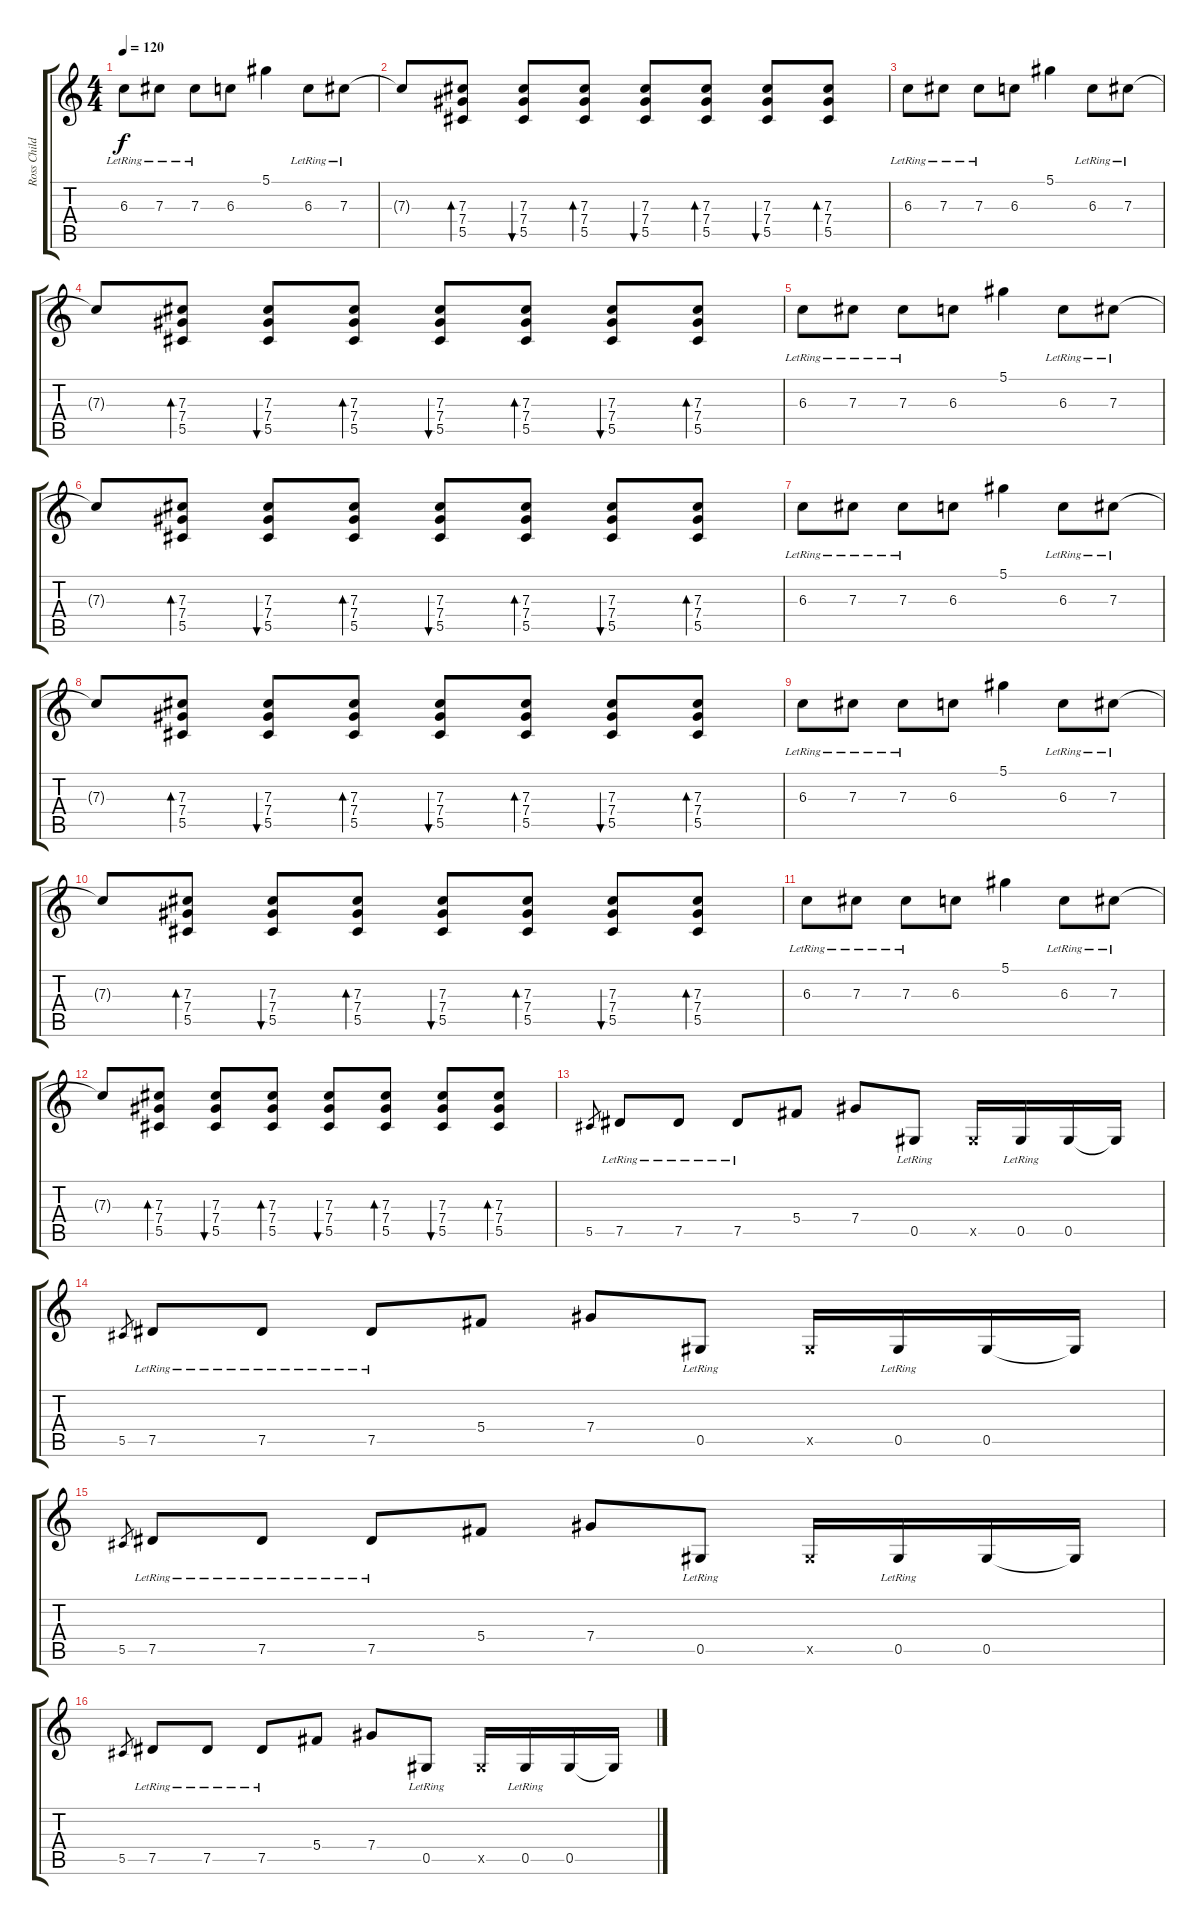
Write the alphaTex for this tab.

\track ("Ross Childress" "Ross Child") {instrument acousticguitarsteel}
\staff {score tabs}
\tuning (Eb4 Bb3 Gb3 Db3 Ab2 Eb2) {hide}
\ts (4 4)
\tempo 120
\clef g2
\ks c
6.3{lr}.8{dy f} 7.3{lr}.8 7.3{lr}.8 6.3.8 5.1.4 6.3{lr}.8 7.3{lr}.8 |
7.3{t}.8 (7.3 7.4 5.5).8{bd 60} (7.3 7.4 5.5).8{bu 60} (7.3 7.4 5.5).8{bd 60} (7.3 7.4 5.5).8{bu 60} (7.3 7.4 5.5).8{bd 60} (7.3 7.4 5.5).8{bu 60} (7.3 7.4 5.5).8{bd 60} |
6.3{lr}.8 7.3{lr}.8 7.3{lr}.8 6.3.8 5.1.4 6.3{lr}.8 7.3{lr}.8 |
7.3{t}.8 (7.3 7.4 5.5).8{bd 60} (7.3 7.4 5.5).8{bu 60} (7.3 7.4 5.5).8{bd 60} (7.3 7.4 5.5).8{bu 60} (7.3 7.4 5.5).8{bd 60} (7.3 7.4 5.5).8{bu 60} (7.3 7.4 5.5).8{bd 60} |
6.3{lr}.8 7.3{lr}.8 7.3{lr}.8 6.3.8 5.1.4 6.3{lr}.8 7.3{lr}.8 |
7.3{t}.8 (7.3 7.4 5.5).8{bd 60} (7.3 7.4 5.5).8{bu 60} (7.3 7.4 5.5).8{bd 60} (7.3 7.4 5.5).8{bu 60} (7.3 7.4 5.5).8{bd 60} (7.3 7.4 5.5).8{bu 60} (7.3 7.4 5.5).8{bd 60} |
6.3{lr}.8 7.3{lr}.8 7.3{lr}.8 6.3.8 5.1.4 6.3{lr}.8 7.3{lr}.8 |
7.3{t}.8 (7.3 7.4 5.5).8{bd 60} (7.3 7.4 5.5).8{bu 60} (7.3 7.4 5.5).8{bd 60} (7.3 7.4 5.5).8{bu 60} (7.3 7.4 5.5).8{bd 60} (7.3 7.4 5.5).8{bu 60} (7.3 7.4 5.5).8{bd 60} |
6.3{lr}.8 7.3{lr}.8 7.3{lr}.8 6.3.8 5.1.4 6.3{lr}.8 7.3{lr}.8 |
7.3{t}.8 (7.3 7.4 5.5).8{bd 60} (7.3 7.4 5.5).8{bu 60} (7.3 7.4 5.5).8{bd 60} (7.3 7.4 5.5).8{bu 60} (7.3 7.4 5.5).8{bd 60} (7.3 7.4 5.5).8{bu 60} (7.3 7.4 5.5).8{bd 60} |
6.3{lr}.8 7.3{lr}.8 7.3{lr}.8 6.3.8 5.1.4 6.3{lr}.8 7.3{lr}.8 |
7.3{t}.8 (7.3 7.4 5.5).8{bd 60} (7.3 7.4 5.5).8{bu 60} (7.3 7.4 5.5).8{bd 60} (7.3 7.4 5.5).8{bu 60} (7.3 7.4 5.5).8{bd 60} (7.3 7.4 5.5).8{bu 60} (7.3 7.4 5.5).8{bd 60} |
5.5.8{gr} 7.5{lr}.8 7.5{lr}.8 7.5{lr}.8 5.4.8 7.4.8 0.5{lr}.8 0.5{x}.16 0.5{lr}.16 0.5.16 0.5{t}.16 |
5.5.8{gr} 7.5{lr}.8 7.5{lr}.8 7.5{lr}.8 5.4.8 7.4.8 0.5{lr}.8 0.5{x}.16 0.5{lr}.16 0.5.16 0.5{t}.16 |
5.5.8{gr} 7.5{lr}.8 7.5{lr}.8 7.5{lr}.8 5.4.8 7.4.8 0.5{lr}.8 0.5{x}.16 0.5{lr}.16 0.5.16 0.5{t}.16 |
5.5.8{gr} 7.5{lr}.8 7.5{lr}.8 7.5{lr}.8 5.4.8 7.4.8 0.5{lr}.8 0.5{x}.16 0.5{lr}.16 0.5.16 0.5{t}.16
